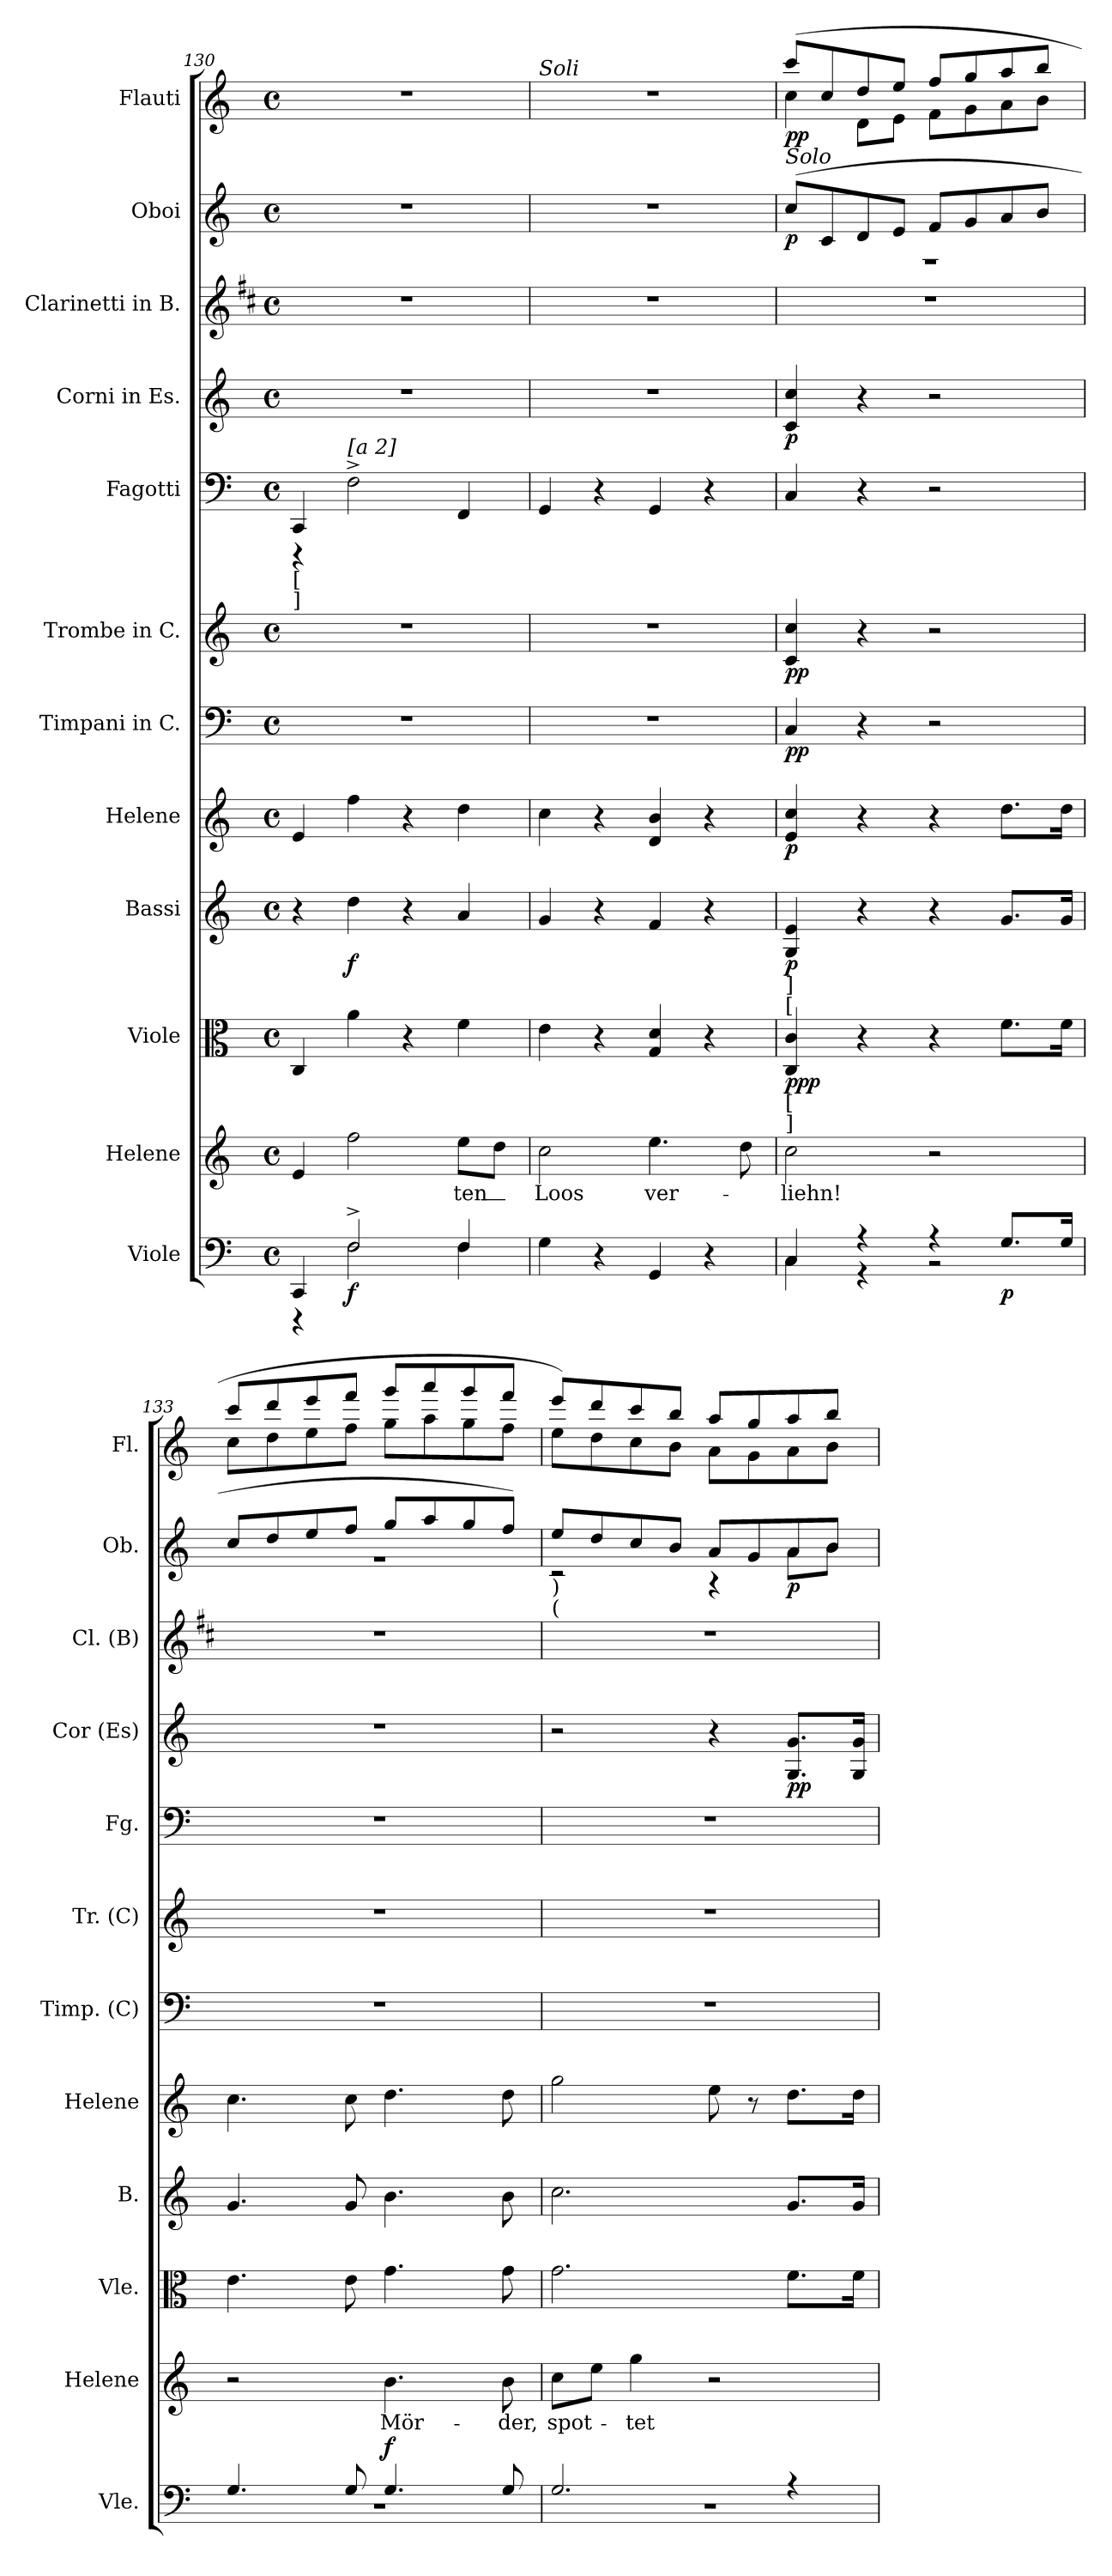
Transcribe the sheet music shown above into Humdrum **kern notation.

**kern	**dynam	**kern	**text	**kern	**dynam	**kern	**dynam	**kern	**dynam	**kern	**dynam	**kern	**dynam	**kern	**kern	**dynam	**kern	**kern	**dynam	**kern	**dynam
*part12	*part12	*part11	*part11	*part10	*part10	*part9	*part9	*part8	*part8	*part7	*part7	*part6	*part6	*part5	*part4	*part4	*part3	*part2	*part2	*part1	*part1
*staff12	*staff12	*staff11	*staff11	*staff10	*staff10	*staff9	*staff9	*staff8	*staff8	*staff7	*staff7	*staff6	*staff6	*staff5	*staff4	*staff4	*staff3	*staff2	*staff2	*staff1	*staff1
*I"Viole	*	*I"Helene	*	*I"Viole	*	*I"Bassi	*	*I"Helene	*	*I"Timpani in C.	*	*I"Trombe in C.	*	*I"Fagotti	*I"Corni in Es.	*	*I"Clarinetti in B.	*I"Oboi	*	*I"Flauti	*
*I'Vle.	*	*I'Helene	*	*I'Vle.	*	*I'B.	*	*I'Helene	*	*I'Timp. (C)	*	*I'Tr. (C)	*	*I'Fg.	*I'Cor (Es)	*	*I'Cl. (B)	*I'Ob.	*	*I'Fl.	*
*clefF4	*	*clefG2	*	*clefC3	*	*clefG2	*	*clefG2	*	*clefF4	*	*clefG2	*	*clefF4	*clefG2	*	*clefG2	*clefG2	*	*clefG2	*
*	*	*	*	*	*	*	*	*	*	*	*	*	*	*	*ITrd4c7	*	*ITrd1c2	*	*	*	*
*k[]	*	*k[]	*	*k[]	*	*k[]	*	*k[]	*	*k[]	*	*k[]	*	*k[]	*k[b-]	*	*k[]	*k[]	*	*k[]	*
*C:	*	*C:	*	*C:	*	*C:	*	*C:	*	*C:	*	*C:	*	*C:	*F:	*	*C:	*C:	*	*C:	*
*M4/4	*	*M4/4	*	*M4/4	*	*M4/4	*	*M4/4	*	*M4/4	*	*M4/4	*	*M4/4	*M4/4	*	*M4/4	*M4/4	*	*M4/4	*
*met(c)	*	*met(c)	*	*met(c)	*	*met(c)	*	*met(c)	*	*met(c)	*	*met(c)	*	*met(c)	*met(c)	*	*met(c)	*met(c)	*	*met(c)	*
=130	=130	=130	=130	=130	=130	=130	=130	=130	=130	=130	=130	=130	=130	=130	=130	=130	=130	=130	=130	=130	=130
*^	*	*	*	*	*	*	*	*	*	*	*	*	*	*^	*	*	*	*	*	*	*
!	!	!	!	!	!	!	!	!	!	!	!	!	!	!	!LO:TX:b:t=[	!	!	!	!	!	!	!	!
!	!	!	!	!	!	!	!	!	!	!	!	!	!	!	!LO:TX:b:t=]	!	!	!	!	!	!	!	!
4CC/	4r	.	4e/	.	4C/	.	4r	.	4e/	.	1r	.	1r	.	(>4CC/	4r	1r	.	1r	1r	.	1r	.
!	!	!	!	!	!	!	!	!	!	!	!	!	!	!	!LO:TX:a:t=[a 2]	!	!	!	!	!	!	!	!
!	!	!LO:DY:b	!	!	!	!	!	!LO:DY:b	!	!	!	!	!	!	!	!	!	!	!	!	!	!	!
2F^>/	2F\	f	2ff\	.	4a\	.	4dd\	f	4ff\	.	.	.	.	.	2F^>\	2.ryy	.	.	.	.	.	.	.
.	.	.	.	.	4r	.	4r	.	4r	.	.	.	.	.	.	.	.	.	.	.	.	.	.
4F/	4F\	.	8ee\L	ten_	4f\	.	4a/	.	4dd\	.	.	.	.	.	4FF/	.	.	.	.	.	.	.	.
.	.	.	8dd\J	.	.	.	.	.	.	.	.	.	.	.	.	.	.	.	.	.	.	.	.
*v	*v	*	*	*	*	*	*	*	*	*	*	*	*	*	*v	*v	*	*	*	*	*	*	*
=131	=131	=131	=131	=131	=131	=131	=131	=131	=131	=131	=131	=131	=131	=131	=131	=131	=131	=131	=131	=131	=131
!	!	!	!	!	!	!	!	!	!	!	!	!	!	!	!	!	!	!	!	!LO:TX:a:i:t=Soli	!
4G	.	2cc\	Loos	4e\	.	4g/	.	4cc\	.	1r	.	1r	.	4GG/	1r	.	1r	1r	.	1r	.
4r	.	.	.	4r	.	4r	.	4r	.	.	.	.	.	4r	.	.	.	.	.	.	.
4GG	.	4.ee\	ver-	4G/ 4d/	.	4f/	.	4d/ 4b/	.	.	.	.	.	4GG/	.	.	.	.	.	.	.
4r	.	.	.	4r	.	4r	.	4r	.	.	.	.	.	4r	.	.	.	.	.	.	.
.	.	8dd\	.	.	.	.	.	.	.	.	.	.	.	.	.	.	.	.	.	.	.
=132	=132	=132	=132	=132	=132	=132	=132	=132	=132	=132	=132	=132	=132	=132	=132	=132	=132	=132	=132	=132	=132
*^	*	*	*	*	*	*	*	*	*	*	*	*	*	*	*	*	*	*^	*	*^	*
!	!	!	!	!	!	!	!	!	!	!	!	!	!	!	!	!	!	!	!LO:TX:a:i:t=Solo	!	!	!	!	!
!	!	!	!	!	!LO:TX:a:t=[	!	!	!	!	!	!	!	!	!	!	!	!	!	!	!	!	!	!	!
!	!	!	!	!	!LO:TX:a:t=]	!	!	!	!	!	!	!	!	!	!	!	!	!	!	!	!	!	!	!
!	!	!	!	!	!LO:TX:b:t=[	!	!	!	!	!	!	!	!	!	!	!	!	!	!	!	!	!	!	!
!	!	!	!	!	!LO:TX:b:t=]	!	!	!	!	!	!	!	!	!	!	!	!	!	!	!	!	!	!	!
!	!	!	!	!	!	!LO:DY:b	!	!	!	!	!	!	!	!	!	!	!	!	!	!	!	!	!	!
!	!	!	!	!	!	!LO:DY:n=1:b	!	!	!	!	!	!	!	!	!	!	!	!	!	!	!	!	!	!
!	!	!	!	!	!	!LO:DY:n=2:b	!	!LO:DY:b	!	!LO:DY:b	!	!LO:DY:b	!	!LO:DY:b	!	!	!LO:DY:b	!	!	!	!LO:DY:b	!	!	!LO:DY:b
4C/	4C\	.	2cc\	liehn!	4C/ 4c/	p p p	4G/ 4e/	p	4e/ 4cc/	p	4C/	pp	4c/ 4cc/	pp	4C/	4F/ 4f/	p	1r	(>8cc/L	1r	p	(>8ccc/L	4cc\	pp
.	.	.	.	.	.	.	.	.	.	.	.	.	.	.	.	.	.	.	8c/	.	.	8cc/	.	.
4r	4r	.	.	.	4r	.	4r	.	4r	.	4r	.	4r	.	4r	4r	.	.	8d/	.	.	8dd/	8d\L	.
.	.	.	.	.	.	.	.	.	.	.	.	.	.	.	.	.	.	.	8e/J	.	.	8ee/J	8e\J	.
4r	2r	.	2r	.	4r	.	4r	.	4r	.	2r	.	2r	.	2r	2r	.	.	8f/L	.	.	8ff/L	8f\L	.
.	.	.	.	.	.	.	.	.	.	.	.	.	.	.	.	.	.	.	8g/	.	.	8gg/	8g\	.
!	!	!LO:DY:b	!	!	!	!	!	!	!	!	!	!	!	!	!	!	!	!	!	!	!	!	!	!
8.G/L	.	p	.	.	8.f\L	.	8.g/L	.	8.dd\L	.	.	.	.	.	.	.	.	.	8a/	.	.	8aa/	8a\	.
.	.	.	.	.	.	.	.	.	.	.	.	.	.	.	.	.	.	.	8b/J	.	.	8bb/J	8b\J	.
16G/Jk	.	.	.	.	16f\Jk	.	16g/Jk	.	16dd\Jk	.	.	.	.	.	.	.	.	.	.	.	.	.	.	.
=133	=133	=133	=133	=133	=133	=133	=133	=133	=133	=133	=133	=133	=133	=133	=133	=133	=133	=133	=133	=133	=133	=133	=133	=133
4.G/	1r	.	2r	.	4.e\	.	4.g/	.	4.cc\	.	1r	.	1r	.	1r	1r	.	1r	8cc/L	1r	.	8ccc/L	8cc\L	.
.	.	.	.	.	.	.	.	.	.	.	.	.	.	.	.	.	.	.	8dd/	.	.	8ddd/	8dd\	.
.	.	.	.	.	.	.	.	.	.	.	.	.	.	.	.	.	.	.	8ee/	.	.	8eee/	8ee\	.
8G/	.	.	.	.	8e\	.	8g/	.	8cc\	.	.	.	.	.	.	.	.	.	8ff/J	.	.	8fff/J	8ff\J	.
!	!	!LO:DY:a	!	!	!	!	!	!	!	!	!	!	!	!	!	!	!	!	!	!	!	!	!	!
4.G/	.	f	4.b\	Mör-	4.g\	.	4.b\	.	4.dd\	.	.	.	.	.	.	.	.	.	8gg/L	.	.	8ggg/L	8gg\L	.
.	.	.	.	.	.	.	.	.	.	.	.	.	.	.	.	.	.	.	8aa/	.	.	8aaa/	8aa\	.
.	.	.	.	.	.	.	.	.	.	.	.	.	.	.	.	.	.	.	8gg/	.	.	8ggg/	8gg\	.
8G/	.	.	8b\	der,	8g\	.	8b\	.	8dd\	.	.	.	.	.	.	.	.	.	8ff/J)	.	.	8fff/J	8ff\J	.
=134	=134	=134	=134	=134	=134	=134	=134	=134	=134	=134	=134	=134	=134	=134	=134	=134	=134	=134	=134	=134	=134	=134	=134	=134
!	!	!	!	!	!	!	!	!	!	!	!	!	!	!	!	!	!	!LO:TX:a:t=(	!	!	!	!	!	!
!	!	!	!	!	!	!	!	!	!	!	!	!	!	!	!	!	!	!LO:TX:a:t=)	!	!	!	!	!	!
2.G/	1r	.	8cc\L	spot-	2.g\	.	2.cc\	.	2gg\	.	1r	.	1r	.	1r	2r	.	1r	8ee/L	2r	.	8eee/L)	8ee\L	.
.	.	.	8ee\J	.	.	.	.	.	.	.	.	.	.	.	.	.	.	.	8dd/	.	.	8ddd/	8dd\	.
.	.	.	4gg\	tet	.	.	.	.	.	.	.	.	.	.	.	.	.	.	8cc/	.	.	8ccc/	8cc\	.
.	.	.	.	.	.	.	.	.	.	.	.	.	.	.	.	.	.	.	8b/J	.	.	8bb/J	8b\J	.
.	.	.	2r	.	.	.	.	.	8ee\	.	.	.	.	.	.	4r	.	.	8a/L	4r	.	8aa/L	8a\L	.
.	.	.	.	.	.	.	.	.	8r	.	.	.	.	.	.	.	.	.	8g/	.	.	8gg/	8g\	.
!	!	!	!	!	!	!	!	!	!	!	!	!	!	!	!	!	!LO:DY:b	!	!	!	!LO:DY:b	!	!	!
4r	.	.	.	.	8.f\L	.	8.g/L	.	8.dd\L	.	.	.	.	.	.	8.C/ 8.c/L	pp	.	8a/	8a\L	p	8aa/	8a\	.
.	.	.	.	.	.	.	.	.	.	.	.	.	.	.	.	.	.	.	8b/J	8b\J	.	8bb/J	8b\J	.
.	.	.	.	.	16f\Jk	.	16g/Jk	.	16dd\Jk	.	.	.	.	.	.	16C/ 16c/Jk	.	.	.	.	.	.	.	.
*	*	*	*	*	*	*	*	*	*	*	*	*	*	*	*	*	*	*	*v	*v	*	*	*	*
*v	*v	*	*	*	*	*	*	*	*	*	*	*	*	*	*	*	*	*	*	*	*v	*v	*
=	=	=	=	=	=	=	=	=	=	=	=	=	=	=	=	=	=	=	=	=	=
*-	*-	*-	*-	*-	*-	*-	*-	*-	*-	*-	*-	*-	*-	*-	*-	*-	*-	*-	*-	*-	*-
